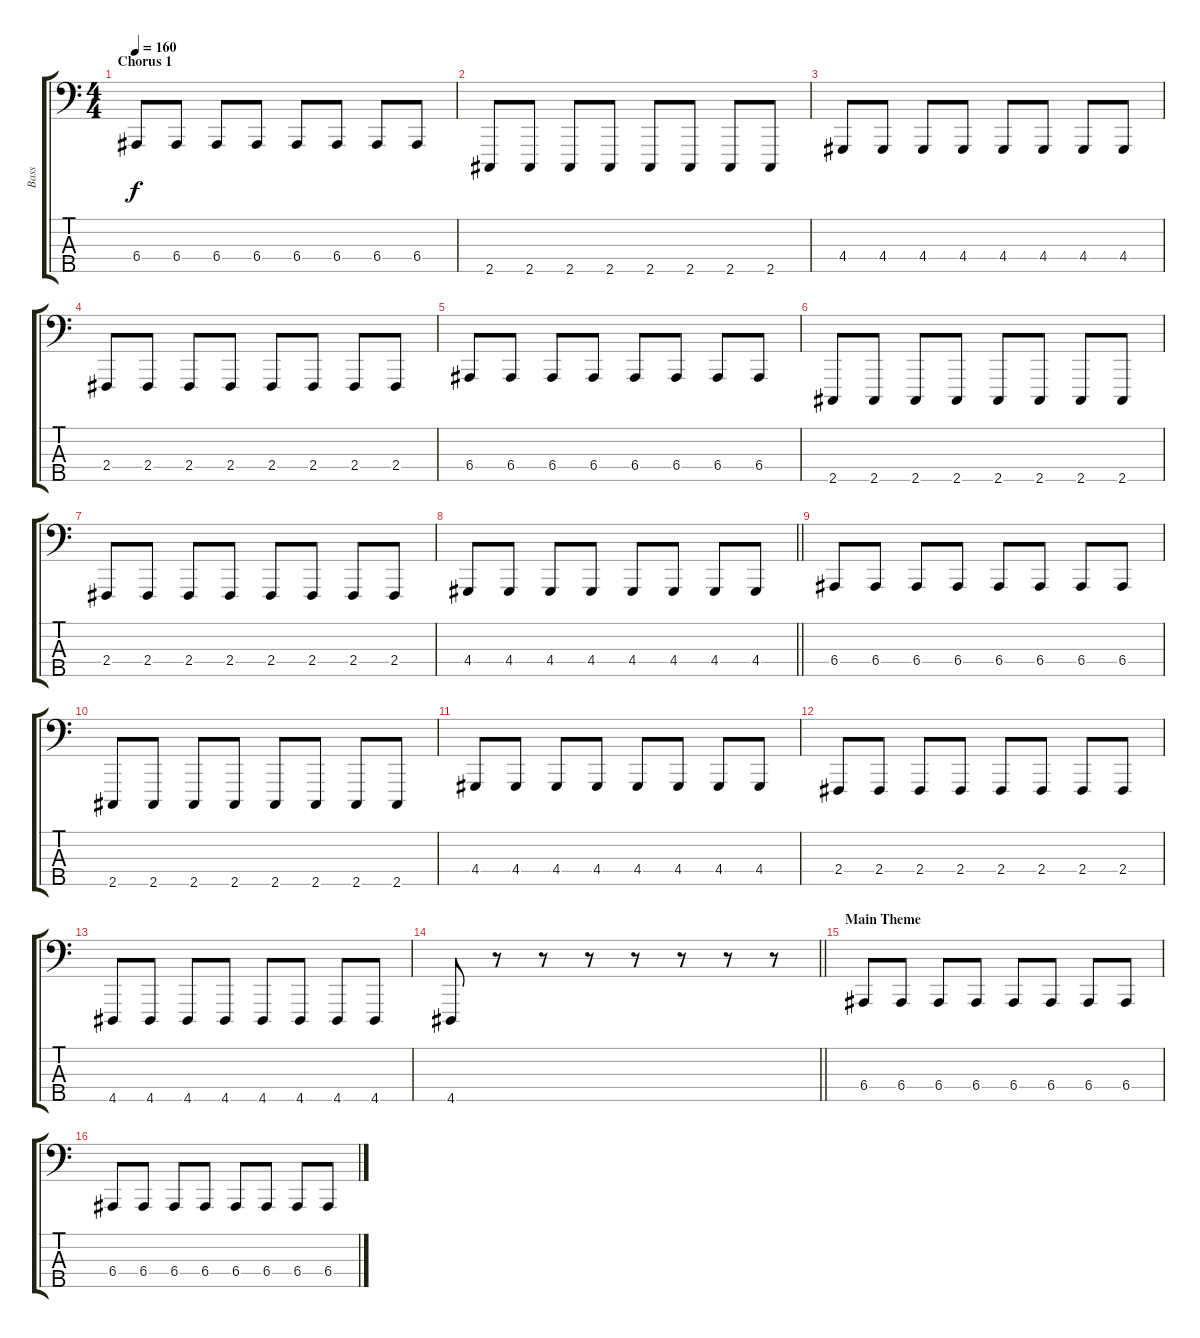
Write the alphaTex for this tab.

\track ("Bass" "Bass") {instrument lead8bassandlead}
\staff {score tabs}
\tuning (G2 D2 A1 E1 B0) {hide}
\ts (4 4)
\section ("" "Chorus 1")
\tempo 160
\clef f4
\ks c
6.4.8{dy f} 6.4.8 6.4.8 6.4.8 6.4.8 6.4.8 6.4.8 6.4.8 |
2.5.8 2.5.8 2.5.8 2.5.8 2.5.8 2.5.8 2.5.8 2.5.8 |
4.4.8 4.4.8 4.4.8 4.4.8 4.4.8 4.4.8 4.4.8 4.4.8 |
2.4.8 2.4.8 2.4.8 2.4.8 2.4.8 2.4.8 2.4.8 2.4.8 |
6.4.8 6.4.8 6.4.8 6.4.8 6.4.8 6.4.8 6.4.8 6.4.8 |
2.5.8 2.5.8 2.5.8 2.5.8 2.5.8 2.5.8 2.5.8 2.5.8 |
2.4.8 2.4.8 2.4.8 2.4.8 2.4.8 2.4.8 2.4.8 2.4.8 |
\barLineRight lightlight
4.4.8 4.4.8 4.4.8 4.4.8 4.4.8 4.4.8 4.4.8 4.4.8 |
6.4.8 6.4.8 6.4.8 6.4.8 6.4.8 6.4.8 6.4.8 6.4.8 |
2.5.8 2.5.8 2.5.8 2.5.8 2.5.8 2.5.8 2.5.8 2.5.8 |
4.4.8 4.4.8 4.4.8 4.4.8 4.4.8 4.4.8 4.4.8 4.4.8 |
2.4.8 2.4.8 2.4.8 2.4.8 2.4.8 2.4.8 2.4.8 2.4.8 |
4.5.8 4.5.8 4.5.8 4.5.8 4.5.8 4.5.8 4.5.8 4.5.8 |
\barLineRight lightlight
4.5.8 r.8 r.8 r.8 r.8 r.8 r.8 r.8 |
\section ("" "Main Theme")
6.4.8 6.4.8 6.4.8 6.4.8 6.4.8 6.4.8 6.4.8 6.4.8 |
6.4.8 6.4.8 6.4.8 6.4.8 6.4.8 6.4.8 6.4.8 6.4.8
